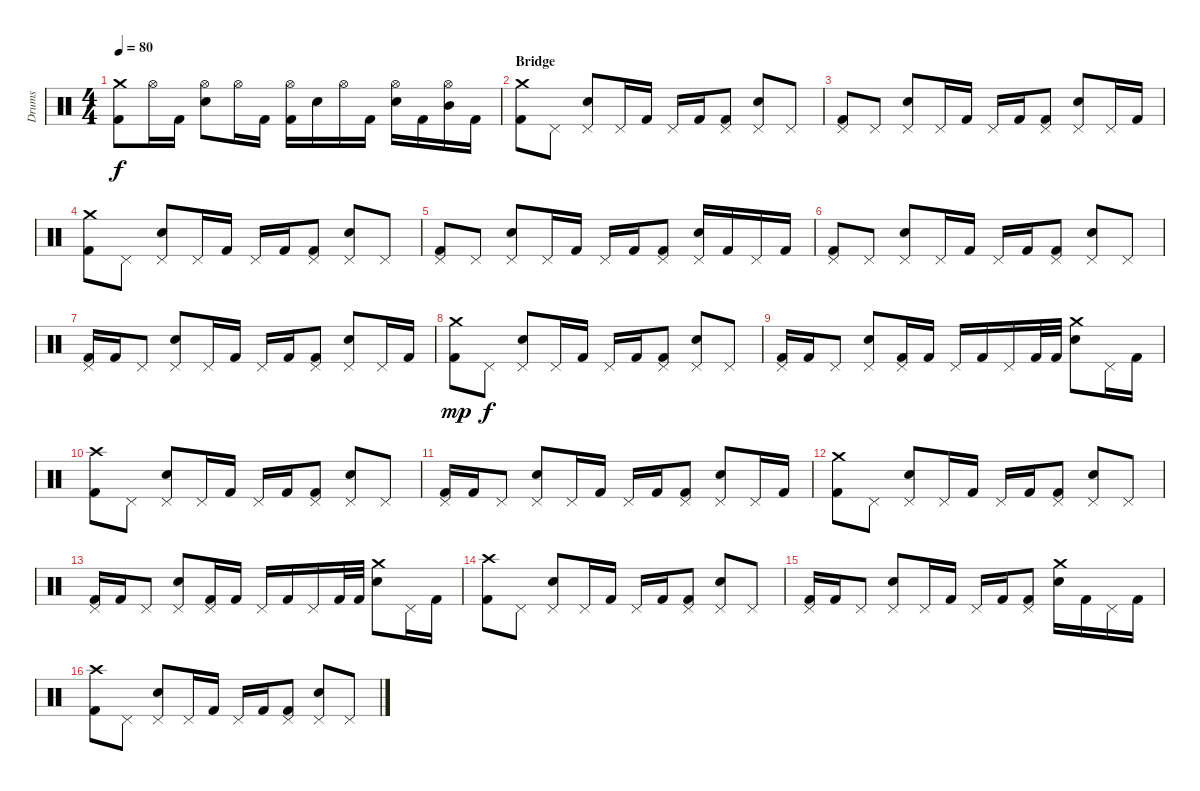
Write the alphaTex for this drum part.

\track ("Drums" "Drums") {instrument percussion}
\staff {score}
\articulation defaults
\ts (4 4)
\tempo 80
\clef neutral
\ks c
("Crash medium (hit)" "Kick (hit) 2").8{dy f} "Hi-Hat (open)".16 "Kick (hit) 2".16 ("Hi-Hat (open)" "Electric Snare (hit)").8 "Hi-Hat (open)".16 "Kick (hit) 2".16 ("Hi-Hat (open)" "Kick (hit) 2").16 "Electric Snare (hit)".16 "Hi-Hat (open)".16 "Kick (hit) 2".16 ("Hi-Hat (open)" "Electric Snare (hit)").16 "Kick (hit) 2".16 ("Hi-Hat (open)" "Mid Tom (hit)").16 "Kick (hit) 2".16 |
\section ("" "Bridge")
("Crash medium (hit)" "Kick (hit) 2").8 "Pedal Hi-Hat (hit)".8 ("Pedal Hi-Hat (hit)" "Electric Snare (hit)").8 "Pedal Hi-Hat (hit)".16 "Kick (hit) 2".16 "Pedal Hi-Hat (hit)".16 "Kick (hit) 2".16 ("Pedal Hi-Hat (hit)" "Kick (hit) 2").8 ("Pedal Hi-Hat (hit)" "Electric Snare (hit)").8 "Pedal Hi-Hat (hit)".8 |
("Pedal Hi-Hat (hit)" "Kick (hit) 2").8 "Pedal Hi-Hat (hit)".8 ("Pedal Hi-Hat (hit)" "Electric Snare (hit)").8 "Pedal Hi-Hat (hit)".16 "Kick (hit) 2".16 "Pedal Hi-Hat (hit)".16 "Kick (hit) 2".16 ("Pedal Hi-Hat (hit)" "Kick (hit) 2").8 ("Pedal Hi-Hat (hit)" "Electric Snare (hit)").8 "Pedal Hi-Hat (hit)".16 "Kick (hit) 2".16 |
("Crash medium (hit)" "Kick (hit) 2").8 "Pedal Hi-Hat (hit)".8 ("Pedal Hi-Hat (hit)" "Electric Snare (hit)").8 "Pedal Hi-Hat (hit)".16 "Kick (hit) 2".16 "Pedal Hi-Hat (hit)".16 "Kick (hit) 2".16 ("Pedal Hi-Hat (hit)" "Kick (hit) 2").8 ("Pedal Hi-Hat (hit)" "Electric Snare (hit)").8 "Pedal Hi-Hat (hit)".8 |
("Pedal Hi-Hat (hit)" "Kick (hit) 2").8 "Pedal Hi-Hat (hit)".8 ("Pedal Hi-Hat (hit)" "Electric Snare (hit)").8 "Pedal Hi-Hat (hit)".16 "Kick (hit) 2".16 "Pedal Hi-Hat (hit)".16 "Kick (hit) 2".16 ("Pedal Hi-Hat (hit)" "Kick (hit) 2").8 ("Pedal Hi-Hat (hit)" "Electric Snare (hit)").16 "Kick (hit) 2".16 "Pedal Hi-Hat (hit)".16 "Kick (hit) 2".16 |
("Pedal Hi-Hat (hit)" "Kick (hit) 2").8 "Pedal Hi-Hat (hit)".8 ("Pedal Hi-Hat (hit)" "Electric Snare (hit)").8 "Pedal Hi-Hat (hit)".16 "Kick (hit) 2".16 "Pedal Hi-Hat (hit)".16 "Kick (hit) 2".16 ("Pedal Hi-Hat (hit)" "Kick (hit) 2").8 ("Pedal Hi-Hat (hit)" "Electric Snare (hit)").8 "Pedal Hi-Hat (hit)".8 |
("Pedal Hi-Hat (hit)" "Kick (hit) 2").16 "Kick (hit) 2".16 "Pedal Hi-Hat (hit)".8 ("Pedal Hi-Hat (hit)" "Electric Snare (hit)").8 "Pedal Hi-Hat (hit)".16 "Kick (hit) 2".16 "Pedal Hi-Hat (hit)".16 "Kick (hit) 2".16 ("Pedal Hi-Hat (hit)" "Kick (hit) 2").8 ("Pedal Hi-Hat (hit)" "Electric Snare (hit)").8 "Pedal Hi-Hat (hit)".16 "Kick (hit) 2".16 |
("Crash medium (hit)" "Kick (hit) 2").8{dy mp} "Pedal Hi-Hat (hit)".8{dy f} ("Pedal Hi-Hat (hit)" "Electric Snare (hit)").8 "Pedal Hi-Hat (hit)".16 "Kick (hit) 2".16 "Pedal Hi-Hat (hit)".16 "Kick (hit) 2".16 ("Pedal Hi-Hat (hit)" "Kick (hit) 2").8 ("Pedal Hi-Hat (hit)" "Electric Snare (hit)").8 "Pedal Hi-Hat (hit)".8 |
("Pedal Hi-Hat (hit)" "Kick (hit) 2").16 "Kick (hit) 2".16 "Pedal Hi-Hat (hit)".8 ("Pedal Hi-Hat (hit)" "Electric Snare (hit)").8 ("Pedal Hi-Hat (hit)" "Kick (hit) 2").16 "Kick (hit) 2".16 "Pedal Hi-Hat (hit)".16 "Kick (hit) 2".16 "Pedal Hi-Hat (hit)".16 "Kick (hit) 2".32 "Kick (hit) 2".32 ("Crash medium (hit)" "Electric Snare (hit)").8 "Pedal Hi-Hat (hit)".16 "Kick (hit) 2".16 |
("Crash high (hit)" "Kick (hit) 2").8 "Pedal Hi-Hat (hit)".8 ("Pedal Hi-Hat (hit)" "Electric Snare (hit)").8 "Pedal Hi-Hat (hit)".16 "Kick (hit) 2".16 "Pedal Hi-Hat (hit)".16 "Kick (hit) 2".16 ("Pedal Hi-Hat (hit)" "Kick (hit) 2").8 ("Pedal Hi-Hat (hit)" "Electric Snare (hit)").8 "Pedal Hi-Hat (hit)".8 |
("Pedal Hi-Hat (hit)" "Kick (hit) 2").16 "Kick (hit) 2".16 "Pedal Hi-Hat (hit)".8 ("Pedal Hi-Hat (hit)" "Electric Snare (hit)").8 "Pedal Hi-Hat (hit)".16 "Kick (hit) 2".16 "Pedal Hi-Hat (hit)".16 "Kick (hit) 2".16 ("Pedal Hi-Hat (hit)" "Kick (hit) 2").8 ("Pedal Hi-Hat (hit)" "Electric Snare (hit)").8 "Pedal Hi-Hat (hit)".16 "Kick (hit) 2".16 |
("Crash medium (hit)" "Kick (hit) 2").8 "Pedal Hi-Hat (hit)".8 ("Pedal Hi-Hat (hit)" "Electric Snare (hit)").8 "Pedal Hi-Hat (hit)".16 "Kick (hit) 2".16 "Pedal Hi-Hat (hit)".16 "Kick (hit) 2".16 ("Pedal Hi-Hat (hit)" "Kick (hit) 2").8 ("Pedal Hi-Hat (hit)" "Electric Snare (hit)").8 "Pedal Hi-Hat (hit)".8 |
("Pedal Hi-Hat (hit)" "Kick (hit) 2").16 "Kick (hit) 2".16 "Pedal Hi-Hat (hit)".8 ("Pedal Hi-Hat (hit)" "Electric Snare (hit)").8 ("Pedal Hi-Hat (hit)" "Kick (hit) 2").16 "Kick (hit) 2".16 "Pedal Hi-Hat (hit)".16 "Kick (hit) 2".16 "Pedal Hi-Hat (hit)".16 "Kick (hit) 2".32 "Kick (hit) 2".32 ("Crash medium (hit)" "Electric Snare (hit)").8 "Pedal Hi-Hat (hit)".16 "Kick (hit) 2".16 |
("Crash high (hit)" "Kick (hit) 2").8 "Pedal Hi-Hat (hit)".8 ("Pedal Hi-Hat (hit)" "Electric Snare (hit)").8 "Pedal Hi-Hat (hit)".16 "Kick (hit) 2".16 "Pedal Hi-Hat (hit)".16 "Kick (hit) 2".16 ("Pedal Hi-Hat (hit)" "Kick (hit) 2").8 ("Pedal Hi-Hat (hit)" "Electric Snare (hit)").8 "Pedal Hi-Hat (hit)".8 |
("Pedal Hi-Hat (hit)" "Kick (hit) 2").16 "Kick (hit) 2".16 "Pedal Hi-Hat (hit)".8 ("Pedal Hi-Hat (hit)" "Electric Snare (hit)").8 "Pedal Hi-Hat (hit)".16 "Kick (hit) 2".16 "Pedal Hi-Hat (hit)".16 "Kick (hit) 2".16 ("Pedal Hi-Hat (hit)" "Kick (hit) 2").8 ("Crash medium (hit)" "Electric Snare (hit)").16 "Kick (hit) 2".16 "Pedal Hi-Hat (hit)".16 "Kick (hit) 2".16 |
("Crash high (hit)" "Kick (hit) 2").8 "Pedal Hi-Hat (hit)".8 ("Pedal Hi-Hat (hit)" "Electric Snare (hit)").8 "Pedal Hi-Hat (hit)".16 "Kick (hit) 2".16 "Pedal Hi-Hat (hit)".16 "Kick (hit) 2".16 ("Pedal Hi-Hat (hit)" "Kick (hit) 2").8 ("Pedal Hi-Hat (hit)" "Electric Snare (hit)").8 "Pedal Hi-Hat (hit)".8
